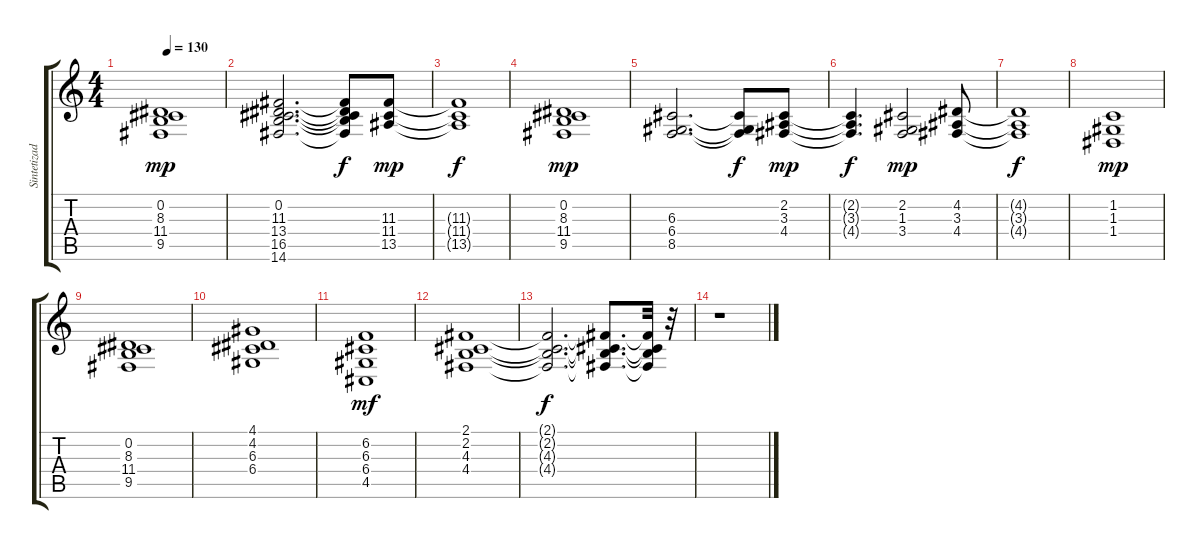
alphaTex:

\track ("Sintetizador I" "Sintetizad") {instrument synthstrings1}
\staff {score tabs}
\tuning (E4 B3 G3 D3 A2 E2) {hide}
\ts (4 4)
\tempo 130
\clef g2
\ks c
(0.2 8.3 11.4 9.5).1{dy mp} |
(0.2 11.3 13.4 16.5 14.6).2{d} (0.2{t} 11.3{t} 13.4{t} 16.5{t} 14.6{t}).8{dy f} (11.3 11.4 13.5).8{dy mp} |
(11.3{t} 11.4{t} 13.5{t}).1{dy f} |
(0.2 8.3 11.4 9.5).1{dy mp} |
(6.3 6.4 8.5).2{d} (6.3{t} 6.4{t} 8.5{t}).8{dy f} (2.2 3.3 4.4).8{dy mp} |
(2.2{t} 3.3{t} 4.4{t}).4{d dy f} (2.2 1.3 3.4).2{dy mp} (4.2 3.3 4.4).8 |
(4.2{t} 3.3{t} 4.4{t}).1{dy f} |
(1.2 1.3 1.4).1{dy mp} |
(0.2 8.3 11.4 9.5).1 |
(4.1 4.2 6.3 6.4).1 |
(6.2 6.3 6.4 4.5).1{dy mf} |
(2.1 2.2 4.3 4.4).1 |
(2.1{t} 2.2{t} 4.3{t} 4.4{t}).2{d dy f} (2.1{t} 2.2{t} 4.3{t} 4.4{t}).8{d} (2.1{t} 2.2{t} 4.3{t} 4.4{t}).32 r.32 |
r.1
